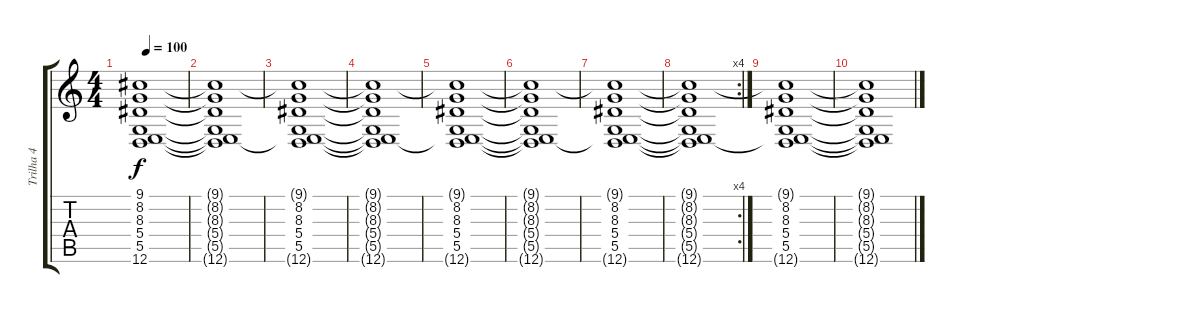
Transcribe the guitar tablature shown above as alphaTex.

\track ("Trilha 4" "Trilha 4") {instrument seashore}
\staff {score tabs}
\tuning (E4 B3 G3 D3 A2 E2) {hide}
\ts (4 4)
\tempo 100
\clef g2
\ks c
(9.1{t} 8.2 8.3 5.4 5.5 12.6{t}).1{dy f} |
(9.1{t} 8.2{t} 8.3{t} 5.4{t} 5.5{t} 12.6{t}).1 |
(9.1{t} 8.2 8.3 5.4 5.5 12.6{t}).1 |
(9.1{t} 8.2{t} 8.3{t} 5.4{t} 5.5{t} 12.6{t}).1 |
(9.1{t} 8.2 8.3 5.4 5.5 12.6{t}).1 |
(9.1{t} 8.2{t} 8.3{t} 5.4{t} 5.5{t} 12.6{t}).1 |
(9.1{t} 8.2 8.3 5.4 5.5 12.6{t}).1 |
\rc 4
(9.1{t} 8.2{t} 8.3{t} 5.4{t} 5.5{t} 12.6{t}).1 |
(9.1{t} 8.2 8.3 5.4 5.5 12.6{t}).1 |
(9.1{t} 8.2{t} 8.3{t} 5.4{t} 5.5{t} 12.6{t}).1
